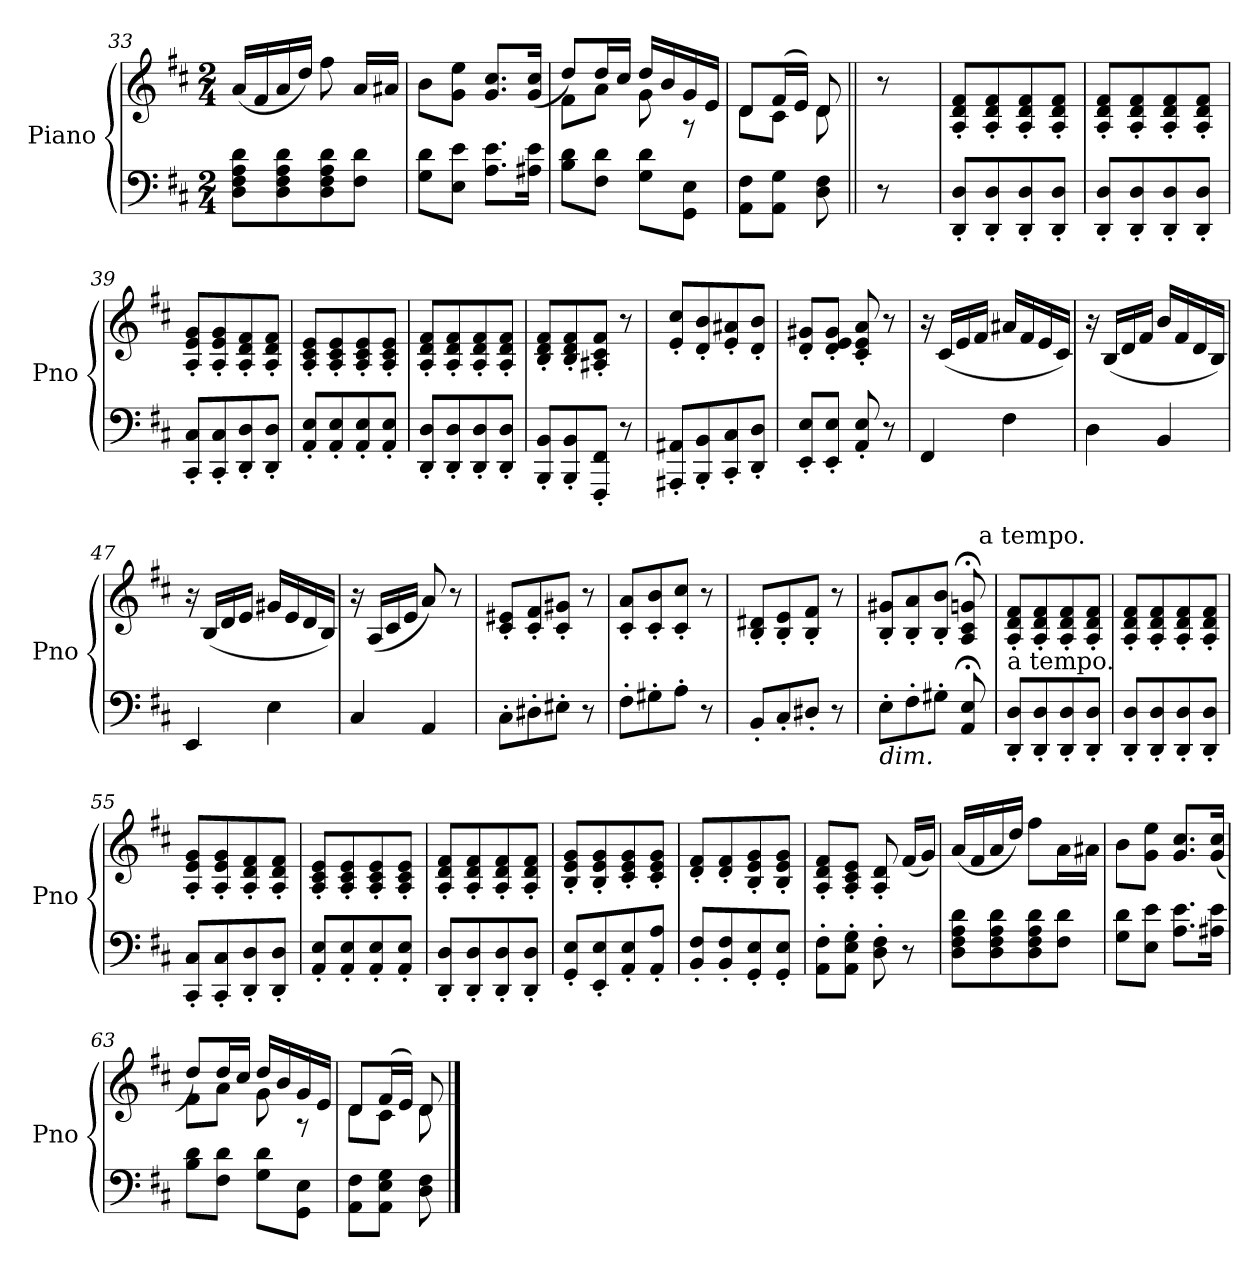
**kern	**kern
*part1	*part1
*staff2	*staff1
*I"Piano	*
*I'Pno	*
*clefF4	*clefG2
*k[f#c#]	*k[f#c#]
*M2/4	*M2/4
=33	=33
8D\ 8F#\ 8A\ 8d\L	(<16a/LL
.	16f#/
8D\ 8F#\ 8A\ 8d\	16a/
.	16dd/JJ)
8D\ 8F#\ 8A\ 8d\	8ff#\
8F#\ 8d\J	16a/LL
.	16a#X/JJ
=34	=34
8G\ 8d\L	8b\L
8E\ 8e\J	8g\ 8ee\J
8.A\ 8.e\L	8.g/ 8.cc#/L
16A#X\ 16e\Jk	(<16g/ 16cc#/Jk
=35	=35
*	*^
8B\ 8d\L	8dd/L)	8f#\L
8F#\ 8d\J	16dd/L	8a\J
.	16cc#/JJ	.
8G\ 8d\L	16dd/LL	8g\
.	16b/	.
8GG\ 8E\J	16g/	8r
.	16e/JJ	.
=36	=36	=36
8AA\ 8F#\L	8d/L	8d\L
8AA\ 8G\J	(>16f#/L	8c#\J
.	16e/JJ)	.
8D\ 8F#\	8d/	8d\
*	*v	*v
!!LO:PB:g=z
=36X2||	=36X2||
8r	8r
=37	=37
8DD/' 8D/'L	8A/' 8d/' 8f#/'L
8DD/' 8D/'	8A/' 8d/' 8f#/'
8DD/' 8D/'	8A/' 8d/' 8f#/'
8DD/' 8D/'J	8A/' 8d/' 8f#/'J
=38	=38
8DD/' 8D/'L	8A/' 8d/' 8f#/'L
8DD/' 8D/'	8A/' 8d/' 8f#/'
8DD/' 8D/'	8A/' 8d/' 8f#/'
8DD/' 8D/'J	8A/' 8d/' 8f#/'J
=39	=39
8CC#/' 8C#/'L	8A/' 8e/' 8g/'L
8CC#/' 8C#/'	8A/' 8e/' 8g/'
8DD/' 8D/'	8A/' 8d/' 8f#/'
8DD/' 8D/'J	8A/' 8d/' 8f#/'J
!!LO:LB:g=z
=40	=40
8AA/' 8E/'L	8A/' 8c#/' 8e/'L
8AA/' 8E/'	8A/' 8c#/' 8e/'
8AA/' 8E/'	8A/' 8c#/' 8e/'
8AA/' 8E/'J	8A/' 8c#/' 8e/'J
=41	=41
8DD/' 8D/'L	8A/' 8d/' 8f#/'L
8DD/' 8D/'	8A/' 8d/' 8f#/'
8DD/' 8D/'	8A/' 8d/' 8f#/'
8DD/' 8D/'J	8A/' 8d/' 8f#/'J
=42	=42
8BBB/' 8BB/'L	8B/' 8d/' 8f#/'L
8BBB/' 8BB/'	8B/' 8d/' 8f#/'
8FFF#/' 8FF#/'J	8A#X/' 8c#/' 8f#/'J
8r	8r
=43	=43
8AAA#X/' 8AA#X/'L	8e/' 8cc#/'L
8BBB/' 8BB/'	8d/' 8b/'
8CC#/' 8C#/'	8e/' 8a#X/'
8DD/' 8D/'J	8d/' 8b/'J
!!LO:LB:g=z
=44	=44
8EE/' 8E/'L	8d/' 8g#X/'L
8EE/' 8E/'J	8d/' 8e/' 8g#/'J
8AA/' 8E/'	8c#/' 8e/' 8a/'
8r	8r
=45	=45
4FF#/	16r
.	(<16c#/LL
.	16e/
.	16f#/JJ
4F#\	16a#X/LL
.	16f#/
.	16e/
.	16c#/JJ)
=46	=46
4D\	16r
.	(<16B/LL
.	16d/
.	16f#/JJ
4BB/	16b/LL
.	16f#/
.	16d/
.	16B/JJ)
!!LO:LB:g=z
=47	=47
4EE/	16r
.	(<16B/LL
.	16d/
.	16e/JJ
4E\	16g#X/LL
.	16e/
.	16d/
.	16B/JJ)
=48	=48
4C#/	16r
.	(<16A/LL
.	16c#/
.	16e/JJ
4AA/	8a/)
.	8r
=49	=49
8C#'\L	8c#/' 8e#X/'L
8D#X'\	8c#/' 8f#/'
8E#X'\J	8c#/' 8g#X/'J
8r	8r
=50	=50
8F#'\L	8c#/' 8a/'L
8G#X'\	8c#/' 8b/'
8A'\J	8c#/' 8cc#/'J
8r	8r
=51	=51
8BB'/L	8B/' 8d#X/'L
8C#'/	8B/' 8e/'
8D#X'/J	8B/' 8f#/'J
8r	8r
=52	=52
!LO:TX:b:i:t=dim.	!
*	*^
8E'\L	8B/' 8g#X/'L	4..ryy
8F#'\	8B/' 8a/'	.
8G#X'\J	8B/' 8b/'J	.
8AA/;< 8E/;<	8A/;< 8c#/;< 8gn/;<	.
!	!	!LO:TX:a:t=a tempo.
.	.	16ryy
=53	=53	=53
!LO:TX:a:t=a tempo.	!	!
*	*v	*v
8DD/' 8D/'L	8A/' 8d/' 8f#/'L
8DD/' 8D/'	8A/' 8d/' 8f#/'
8DD/' 8D/'	8A/' 8d/' 8f#/'
8DD/' 8D/'J	8A/' 8d/' 8f#/'J
!!LO:LB:g=z
=54	=54
8DD/' 8D/'L	8A/' 8d/' 8f#/'L
8DD/' 8D/'	8A/' 8d/' 8f#/'
8DD/' 8D/'	8A/' 8d/' 8f#/'
8DD/' 8D/'J	8A/' 8d/' 8f#/'J
=55	=55
8CC#/' 8C#/'L	8A/' 8e/' 8g/'L
8CC#/' 8C#/'	8A/' 8e/' 8g/'
8DD/' 8D/'	8A/' 8d/' 8f#/'
8DD/' 8D/'J	8A/' 8d/' 8f#/'J
=56	=56
8AA/' 8E/'L	8A/' 8c#/' 8e/'L
8AA/' 8E/'	8A/' 8c#/' 8e/'
8AA/' 8E/'	8A/' 8c#/' 8e/'
8AA/' 8E/'J	8A/' 8c#/' 8e/'J
!!LO:LB:g=z
=57	=57
8DD/' 8D/'L	8A/' 8d/' 8f#/'L
8DD/' 8D/'	8A/' 8d/' 8f#/'
8DD/' 8D/'	8A/' 8d/' 8f#/'
8DD/' 8D/'J	8A/' 8d/' 8f#/'J
=58	=58
8GG/' 8E/'L	8B/' 8e/' 8g/'L
8EE/' 8E/'	8B/' 8e/' 8g/'
8AA/' 8E/'	8c#/' 8e/' 8g/'
8AA/' 8A/'J	8c#/' 8e/' 8g/'J
=59	=59
8BB/' 8F#/'L	8d/' 8f#/'L
8BB/' 8F#/'	8d/' 8f#/'
8GG/' 8E/'	8B/' 8e/' 8g/'
8GG/' 8E/'J	8B/' 8e/' 8g/'J
!!LO:PB:g=z
=60	=60
8AA\' 8F#\'L	8A/' 8d/' 8f#/'L
8AA\' 8E\' 8G\'J	8A/' 8c#/' 8e/'J
8D\' 8F#\'	8A/' 8d/'
8r	(<16f#/LL
.	16g/JJ)
=61	=61
8D\ 8F#\ 8A\ 8d\L	(<16a/LL
.	16f#/
8D\ 8F#\ 8A\ 8d\	16a/
.	16dd/JJ)
8D\ 8F#\ 8A\ 8d\	8ff#\L
8F#\ 8d\J	16a\L
.	16a#X\JJ
=62	=62
8G\ 8d\L	8b\L
8E\ 8e\J	8g\ 8ee\J
8.A\ 8.e\L	8.g/ 8.cc#/L
16A#X\ 16e\Jk	(>16g/ 16cc#/Jk
=63	=63
*	*^
8B\ 8d\L	8dd/L)	8f#\L
8F#\ 8d\J	16dd/L	8a\J
.	16cc#/JJ	.
8G\ 8d\L	16dd/LL	8g\
.	16b/	.
8GG\ 8E\J	16g/	8r
.	16e/JJ	.
=64	=64	=64
8AA\ 8F#\L	8d/L	8d\L
8AA\ 8E\ 8G\J	(>16f#/L	8c#\J
.	16e/JJ)	.
8D\ 8F#\	8d/	8d\
*	*v	*v
==	==
*-	*-
